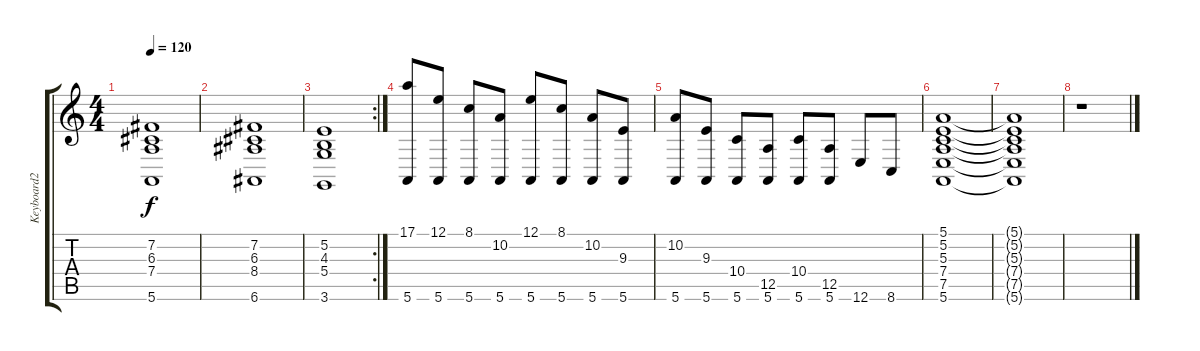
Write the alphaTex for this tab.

\track ("Keyboard2" "Keyboard2") {instrument stringensemble1}
\staff {score tabs}
\tuning (E4 B3 G3 D3 A2 E2) {hide}
\ts (4 4)
\tempo 120
\clef g2
\ks c
(7.2 6.3 7.4 5.6).1{dy f} |
(7.2 6.3 8.4 6.6).1 |
\rc 2
(5.2 4.3 5.4 3.6).1 |
(17.1 5.6).8 (12.1 5.6).8 (8.1 5.6).8 (10.2 5.6).8 (12.1 5.6).8 (8.1 5.6).8 (10.2 5.6).8 (9.3 5.6).8 |
(10.2 5.6).8 (9.3 5.6).8 (10.4 5.6).8 (12.5 5.6).8 (10.4 5.6).8 (12.5 5.6).8 12.6.8 8.6.8 |
(5.1 5.2 5.3 7.4 7.5 5.6).1 |
(5.1{t} 5.2{t} 5.3{t} 7.4{t} 7.5{t} 5.6{t}).1 |
r.1
